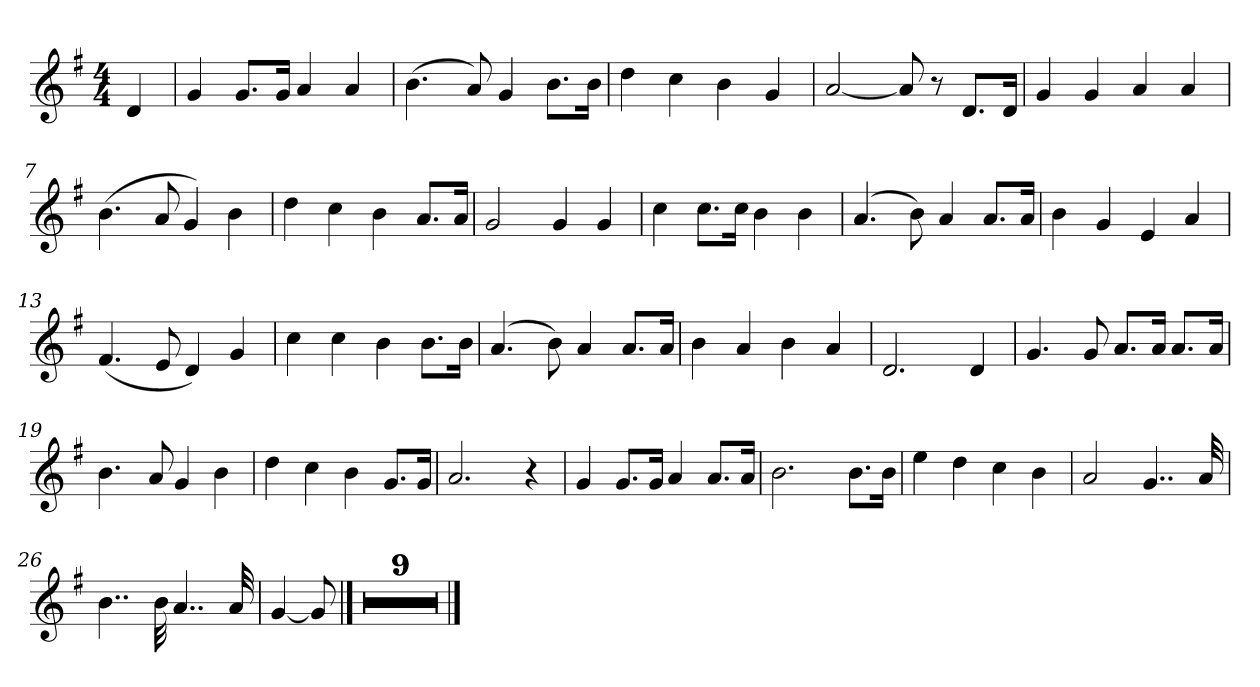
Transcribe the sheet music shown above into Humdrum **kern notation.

**kern
*part1
*staff1
*clefG2
*k[f#]
*G:
*M4/4
=1
4d
=2
4g
8.g/L
16g/Jk
4a
4a
=3
(4.b
8a)
4g
8.b\L
16b\Jk
=4
4dd
4cc
4b
4g
=5
[2a
8a]
8r
8.d/L
16d/Jk
=6
4g
4g
4a
4a
=7
(4.b
8a
4g)
4b
=8
4dd
4cc
4b
8.a/L
16a/Jk
=9
2g
4g
4g
=10
4cc
8.cc\L
16cc\Jk
4b
4b
=11
(4.a
8b)
4a
8.a/L
16a/Jk
=12
4b
4g
4e
4a
=13
(4.f#
8e
4d)
4g
=14
4cc
4cc
4b
8.b\L
16b\Jk
=15
(4.a
8b)
4a
8.a/L
16a/Jk
=16
4b
4a
4b
4a
=17
2.d
4d
=18
4.g
8g
8.a/L
16a/Jk
8.a/L
16a/Jk
=19
4.b
8a
4g
4b
=20
4dd
4cc
4b
8.g/L
16g/Jk
=21
2.a
4r
=22
4g
8.g/L
16g/Jk
4a
8.a/L
16a/Jk
=23
2.b
8.b\L
16b\Jk
=24
4ee
4dd
4cc
4b
=25
2a
4..g
32a
=26
4..b
32b
4..a
32a
=27
[4g
8g]
==28
1r
=29
1r
=30
1r
=31
1r
=32
1r
=33
1r
=34
1r
=35
1r
=36
1r
==
*-
